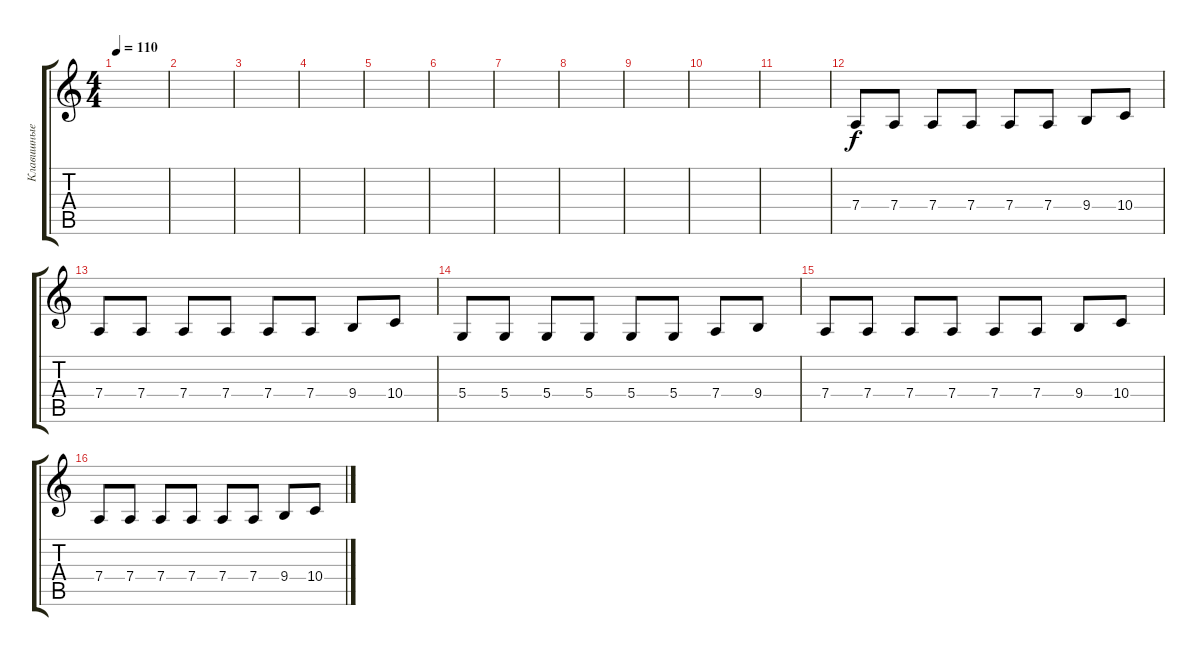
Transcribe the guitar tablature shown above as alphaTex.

\track ("Клавишные" "Клавишные") {instrument shakuhachi}
\staff {score tabs}
\tuning (E4 B3 G3 D3 A2 E2) {hide}
\ts (4 4)
\tempo 110
\clef g2
\ks c
|
|
|
|
|
|
|
|
|
|
|
7.4.8 7.4.8 7.4.8 7.4.8 7.4.8 7.4.8 9.4.8 10.4.8 |
7.4.8 7.4.8 7.4.8 7.4.8 7.4.8 7.4.8 9.4.8 10.4.8 |
5.4.8 5.4.8 5.4.8 5.4.8 5.4.8 5.4.8 7.4.8 9.4.8 |
7.4.8 7.4.8 7.4.8 7.4.8 7.4.8 7.4.8 9.4.8 10.4.8 |
7.4.8 7.4.8 7.4.8 7.4.8 7.4.8 7.4.8 9.4.8 10.4.8
